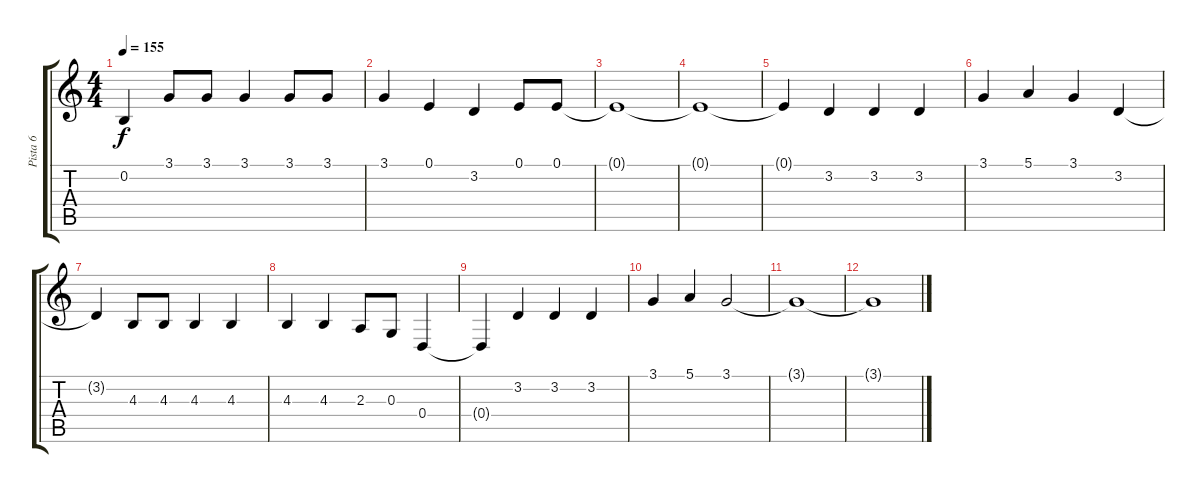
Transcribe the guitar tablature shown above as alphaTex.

\track ("Pista 6" "Pista 6") {instrument electricgrandpiano}
\staff {score tabs}
\tuning (E4 B3 G3 D3 A2 E2) {hide}
\ts (4 4)
\tempo 155
\clef g2
\ks c
0.2{t}.4{dy f} 3.1.8 3.1.8 3.1.4 3.1.8 3.1.8 |
3.1.4 0.1.4 3.2.4 0.1.8 0.1.8 |
0.1{t}.1 |
0.1{t}.1 |
0.1{t}.4 3.2.4 3.2.4 3.2.4 |
3.1.4 5.1.4 3.1.4 3.2.4 |
3.2{t}.4 4.3.8 4.3.8 4.3.4 4.3.4 |
4.3.4 4.3.4 2.3.8 0.3.8 0.4.4 |
0.4{t}.4 3.2.4 3.2.4 3.2.4 |
3.1.4 5.1.4 3.1.2 |
3.1{t}.1 |
3.1{t}.1
